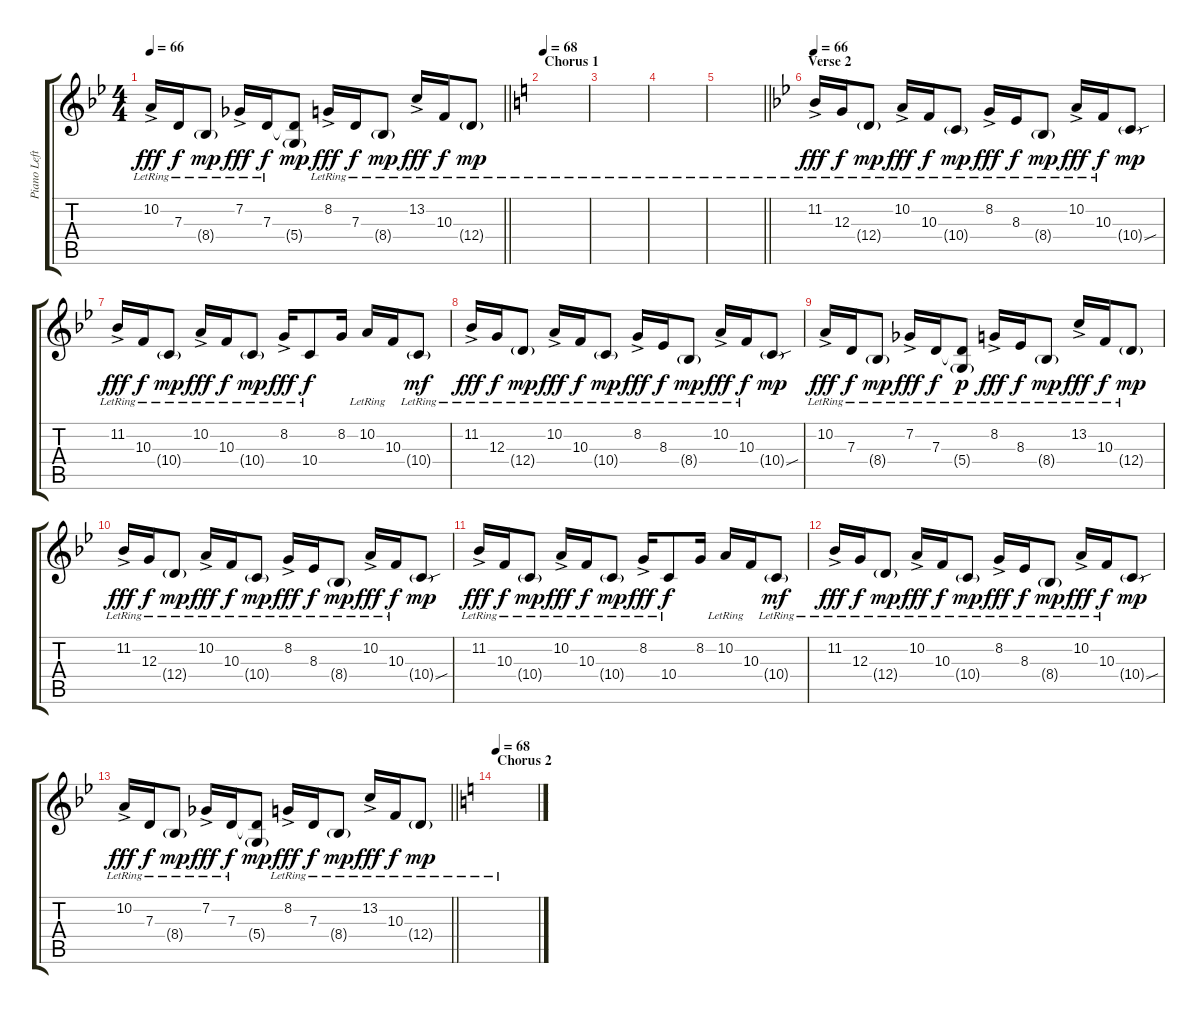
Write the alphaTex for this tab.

\track ("Piano Left" "Piano Left") {instrument acousticgrandpiano}
\staff {score tabs}
\tuning (E4 B3 G3 D3 A2 D2) {hide}
\ts (4 4)
\tempo 66
\clef g2
\barLineRight lightlight
\ks bb
10.2{ac lr}.16{dy fff} 7.3{lr}.16{dy f} 8.4{g lr}.8{dy mp} 7.2{ac lr}.16{dy fff} 7.3{lr}.16{dy f} (7.3{t} 5.4{g}).8{dy mp} 8.2{ac lr}.16{dy fff} 7.3{lr}.16{dy f} 8.4{g lr}.8{dy mp} 13.2{ac lr}.16{dy fff} 10.3{lr}.16{dy f} 12.4{g lr}.8{dy mp} |
\section ("" "Chorus 1")
\tempo 68
\ks c
|
|
|
\barLineRight lightlight
|
\section ("" "Verse 2")
\tempo 66
\ks bb
11.2{ac lr}.16{dy fff} 12.3{lr}.16{dy f} 12.4{g lr}.8{dy mp} 10.2{ac lr}.16{dy fff} 10.3{lr}.16{dy f} 10.4{g lr}.8{dy mp} 8.2{ac lr}.16{dy fff} 8.3{lr}.16{dy f} 8.4{g lr}.8{dy mp} 10.2{ac lr}.16{dy fff} 10.3{lr}.16{dy f} 10.4{sou g}.8{dy mp} |
11.2{ac lr}.16{dy fff} 10.3{lr}.16{dy f} 10.4{g lr}.8{dy mp} 10.2{ac lr}.16{dy fff} 10.3{lr}.16{dy f} 10.4{g lr}.8{dy mp} 8.2{ac lr}.16{dy fff} 10.4{lr}.8{dy f} 8.2.16 10.2{lr}.16 10.3.16 10.4{g lr}.8{dy mf} |
11.2{ac lr}.16{dy fff} 12.3{lr}.16{dy f} 12.4{g lr}.8{dy mp} 10.2{ac lr}.16{dy fff} 10.3{lr}.16{dy f} 10.4{g lr}.8{dy mp} 8.2{ac lr}.16{dy fff} 8.3{lr}.16{dy f} 8.4{g lr}.8{dy mp} 10.2{ac lr}.16{dy fff} 10.3{lr}.16{dy f} 10.4{sou g}.8{dy mp} |
10.2{ac lr}.16{dy fff} 7.3{lr}.16{dy f} 8.4{g lr}.8{dy mp} 7.2{ac lr}.16{dy fff} 7.3{lr}.16{dy f} (7.3{t} 5.4{g lr}).8{dy p} 8.2{ac lr}.16{dy fff} 8.3{lr}.16{dy f} 8.4{g lr}.8{dy mp} 13.2{ac lr}.16{dy fff} 10.3{lr}.16{dy f} 12.4{g lr}.8{dy mp} |
11.2{ac lr}.16{dy fff} 12.3{lr}.16{dy f} 12.4{g lr}.8{dy mp} 10.2{ac lr}.16{dy fff} 10.3{lr}.16{dy f} 10.4{g lr}.8{dy mp} 8.2{ac lr}.16{dy fff} 8.3{lr}.16{dy f} 8.4{g lr}.8{dy mp} 10.2{ac lr}.16{dy fff} 10.3{lr}.16{dy f} 10.4{sou g}.8{dy mp} |
11.2{ac lr}.16{dy fff} 10.3{lr}.16{dy f} 10.4{g lr}.8{dy mp} 10.2{ac lr}.16{dy fff} 10.3{lr}.16{dy f} 10.4{g lr}.8{dy mp} 8.2{ac lr}.16{dy fff} 10.4{lr}.8{dy f} 8.2.16 10.2{lr}.16 10.3.16 10.4{g lr}.8{dy mf} |
11.2{ac lr}.16{dy fff} 12.3{lr}.16{dy f} 12.4{g lr}.8{dy mp} 10.2{ac lr}.16{dy fff} 10.3{lr}.16{dy f} 10.4{g lr}.8{dy mp} 8.2{ac lr}.16{dy fff} 8.3{lr}.16{dy f} 8.4{g lr}.8{dy mp} 10.2{ac lr}.16{dy fff} 10.3{lr}.16{dy f} 10.4{sou g}.8{dy mp} |
\barLineRight lightlight
10.2{ac lr}.16{dy fff} 7.3{lr}.16{dy f} 8.4{g lr}.8{dy mp} 7.2{ac lr}.16{dy fff} 7.3{lr}.16{dy f} (7.3{t} 5.4{g}).8{dy mp} 8.2{ac lr}.16{dy fff} 7.3{lr}.16{dy f} 8.4{g lr}.8{dy mp} 13.2{ac lr}.16{dy fff} 10.3{lr}.16{dy f} 12.4{g lr}.8{dy mp} |
\section ("" "Chorus 2")
\tempo 68
\ks c
